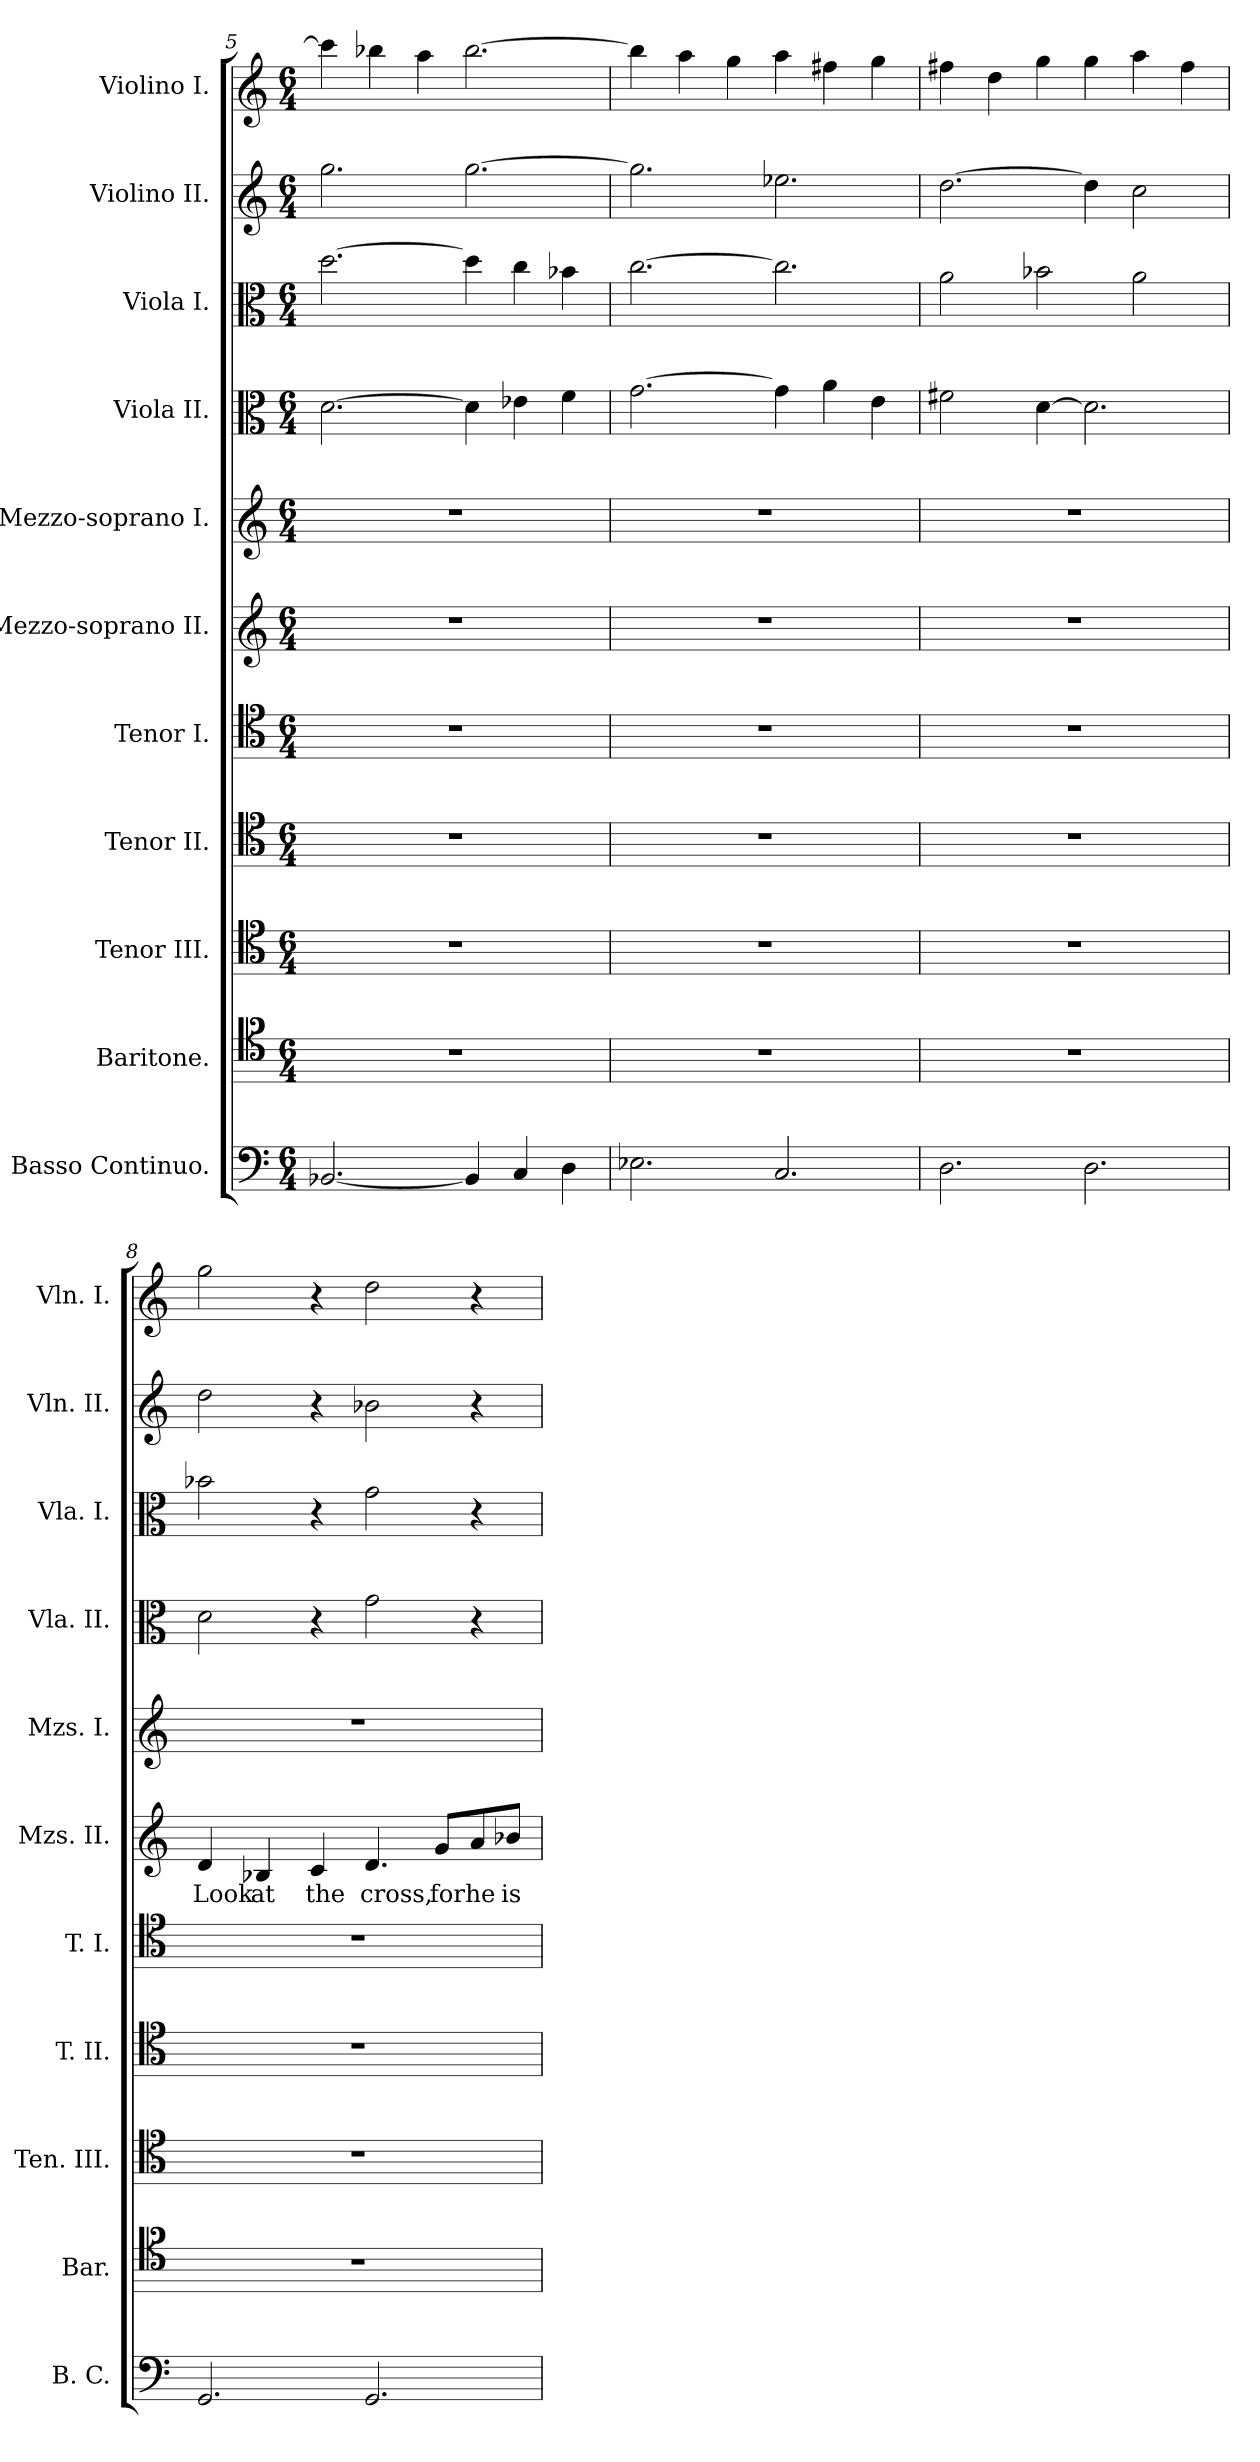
**kern	**kern	**kern	**kern	**kern	**kern	**text	**kern	**kern	**kern	**kern	**kern
*part11	*part10	*part9	*part8	*part7	*part6	*part6	*part5	*part4	*part3	*part2	*part1
*staff11	*staff10	*staff9	*staff8	*staff7	*staff6	*staff6	*staff5	*staff4	*staff3	*staff2	*staff1
*I"Basso Continuo.	*I"Baritone.	*I"Tenor III.	*I"Tenor II.	*I"Tenor I.	*I"Mezzo-soprano II.	*	*I"Mezzo-soprano I.	*I"Viola II.	*I"Viola I.	*I"Violino II.	*I"Violino I.
*I'B. C.	*I'Bar.	*I'Ten. III.	*I'T. II.	*I'T. I.	*I'Mzs. II.	*	*I'Mzs. I.	*I'Vla. II.	*I'Vla. I.	*I'Vln. II.	*I'Vln. I.
*clefF4	*clefC5	*clefC4	*clefC4	*clefC4	*clefG2	*	*clefG2	*clefC3	*clefC3	*clefG2	*clefG2
*k[]	*k[]	*k[]	*k[]	*k[]	*k[]	*	*k[]	*k[]	*k[]	*k[]	*k[]
*M6/4	*M6/4	*M6/4	*M6/4	*M6/4	*M6/4	*	*M6/4	*M6/4	*M6/4	*M6/4	*M6/4
=5	=5	=5	=5	=5	=5	=5	=5	=5	=5	=5	=5
[2.BB-X/	1.r	1.r	1.r	1.r	1.r	.	1.r	[2.d\	[2.dd\	2.gg\	4ccc\]
.	.	.	.	.	.	.	.	.	.	.	4bb-X\
.	.	.	.	.	.	.	.	.	.	.	4aa\
4BB-/]	.	.	.	.	.	.	.	4d\]	4dd\]	[2.gg\	[2.bb-\
4C/	.	.	.	.	.	.	.	4e-X\	4cc\	.	.
4D\	.	.	.	.	.	.	.	4f\	4b-X\	.	.
=6	=6	=6	=6	=6	=6	=6	=6	=6	=6	=6	=6
2.E-X\	1.r	1.r	1.r	1.r	1.r	.	1.r	[2.g\	[2.cc\	2.gg\]	4bb-\]
.	.	.	.	.	.	.	.	.	.	.	4aa\
.	.	.	.	.	.	.	.	.	.	.	4gg\
2.C/	.	.	.	.	.	.	.	4g\]	2.cc\]	2.ee-X\	4aa\
.	.	.	.	.	.	.	.	4a\	.	.	4ff#X\
.	.	.	.	.	.	.	.	4e\	.	.	4gg\
=7	=7	=7	=7	=7	=7	=7	=7	=7	=7	=7	=7
2.D\	1.r	1.r	1.r	1.r	1.r	.	1.r	2f#X\	2a\	[2.dd\	4ff#X\
.	.	.	.	.	.	.	.	.	.	.	4dd\
.	.	.	.	.	.	.	.	[4d\	2b-X\	.	4gg\
2.D\	.	.	.	.	.	.	.	2.d\]	.	4dd\]	4gg\
.	.	.	.	.	.	.	.	.	2a\	2cc\	4aa\
.	.	.	.	.	.	.	.	.	.	.	4ff#\
=8	=8	=8	=8	=8	=8	=8	=8	=8	=8	=8	=8
!	!	!	!	!	!	!LO:LY:b	!	!	!	!	!
2.GG/	1.r	1.r	1.r	1.r	4d/	Look	1.r	2d\	2b-X\	2dd\	2gg\
!	!	!	!	!	!	!LO:LY:b	!	!	!	!	!
.	.	.	.	.	4B-X/	at	.	.	.	.	.
!	!	!	!	!	!	!LO:LY:b	!	!	!	!	!
.	.	.	.	.	4c/	the	.	4r	4r	4r	4r
!	!	!	!	!	!	!LO:LY:b	!	!	!	!	!
2.GG/	.	.	.	.	4.d/	cross,	.	2g\	2g\	2b-X\	2dd\
!	!	!	!	!	!	!LO:LY:b	!	!	!	!	!
.	.	.	.	.	8g/L	for	.	.	.	.	.
!	!	!	!	!	!	!LO:LY:b	!	!	!	!	!
.	.	.	.	.	8a/	he	.	4r	4r	4r	4r
!	!	!	!	!	!	!LO:LY:b	!	!	!	!	!
.	.	.	.	.	8b-X/J	is	.	.	.	.	.
=	=	=	=	=	=	=	=	=	=	=	=
*-	*-	*-	*-	*-	*-	*-	*-	*-	*-	*-	*-
